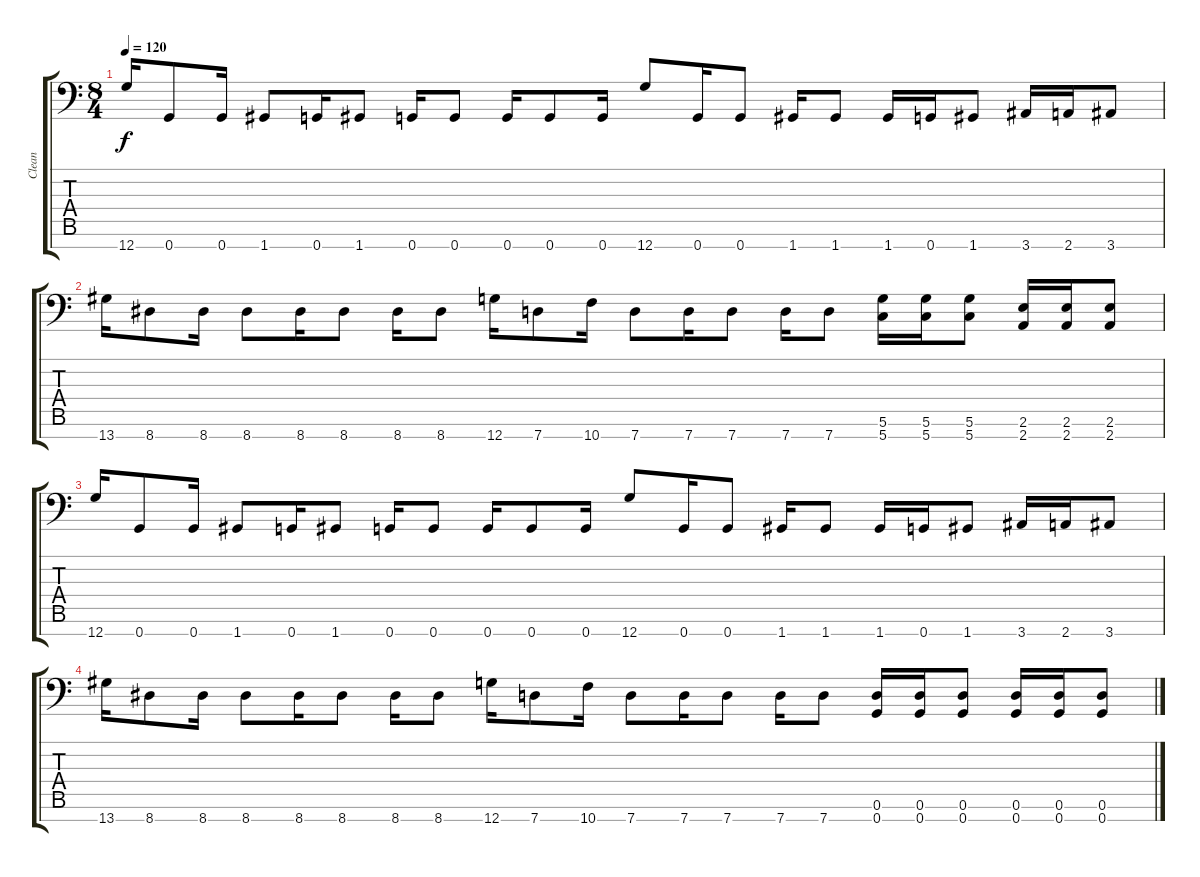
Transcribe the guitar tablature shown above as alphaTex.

\track ("Clean" "Clean") {instrument distortionguitar}
\staff {score tabs}
\tuning (D4 A3 F3 C3 G2 D2 G1) {hide}
\ts (8 4)
\tempo 120
\clef f4
\ks c
12.7.16{dy f} 0.7.8 0.7.16 1.7.8 0.7.16 1.7.8 0.7.16 0.7.8 0.7.16 0.7.8 0.7.16 12.7.8 0.7.16 0.7.8 1.7.16 1.7.8 1.7.16 0.7.16 1.7.8 3.7.16 2.7.16 3.7.8 |
13.7.16 8.7.8 8.7.16 8.7.8 8.7.16 8.7.8 8.7.16 8.7.8 12.7.16 7.7.8 10.7.16 7.7.8 7.7.16 7.7.8 7.7.16 7.7.8 (5.6 5.7).16 (5.6 5.7).16 (5.6 5.7).8 (2.6 2.7).16 (2.6 2.7).16 (2.6 2.7).8 |
12.7.16 0.7.8 0.7.16 1.7.8 0.7.16 1.7.8 0.7.16 0.7.8 0.7.16 0.7.8 0.7.16 12.7.8 0.7.16 0.7.8 1.7.16 1.7.8 1.7.16 0.7.16 1.7.8 3.7.16 2.7.16 3.7.8 |
13.7.16 8.7.8 8.7.16 8.7.8 8.7.16 8.7.8 8.7.16 8.7.8 12.7.16 7.7.8 10.7.16 7.7.8 7.7.16 7.7.8 7.7.16 7.7.8 (0.6 0.7).16 (0.6 0.7).16 (0.6 0.7).8 (0.6 0.7).16 (0.6 0.7).16 (0.6 0.7).8
